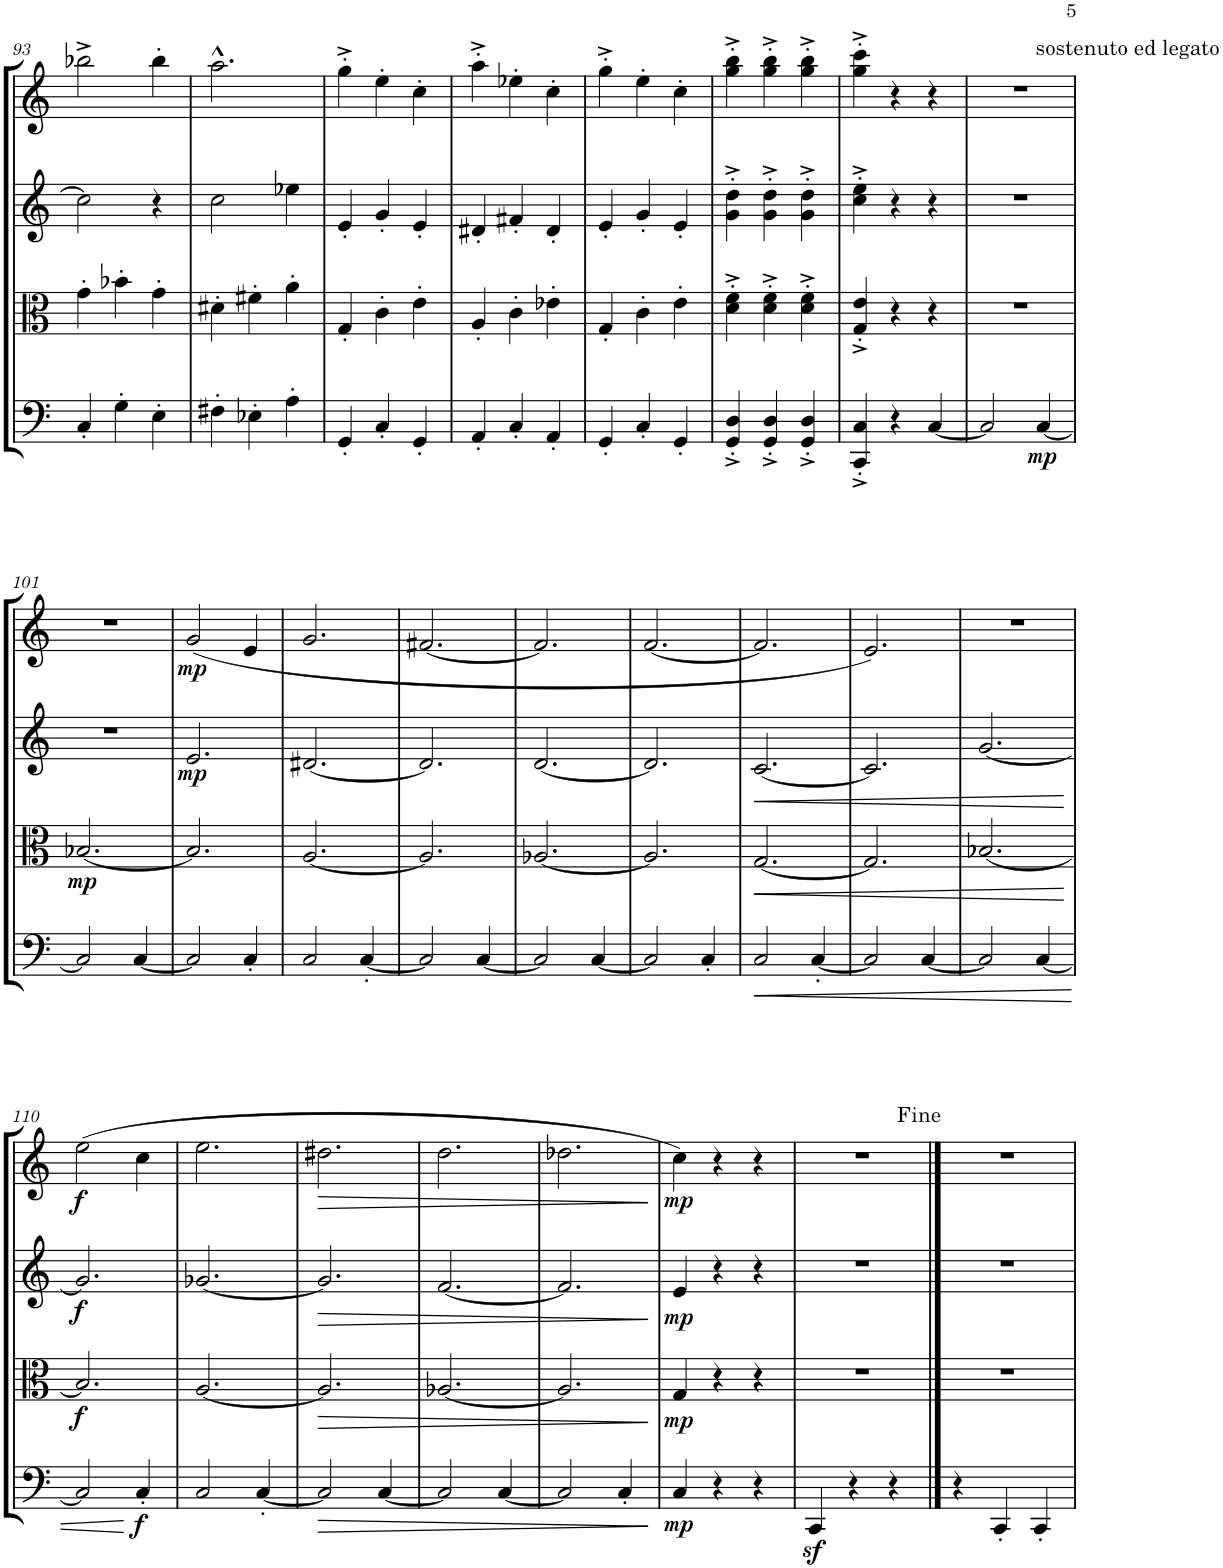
**kern	**dynam	**kern	**dynam	**kern	**dynam	**kern	**dynam
*part4	*part4	*part3	*part3	*part2	*part2	*part1	*part1
*staff4	*staff4	*staff3	*staff3	*staff2	*staff2	*staff1	*staff1
*I"Violoncello	*	*I"Viola	*	*I"Violin II	*	*I"Violin I	*
*I'Vc	*	*I'Vla	*	*I'Vln	*	*I'Vln	*
!!LO:PB:g=z
*clefF4	*	*clefC3	*	*clefG2	*	*clefG2	*
*k[]	*	*k[]	*	*k[]	*	*k[]	*
*M3/4	*	*M3/4	*	*M3/4	*	*M3/4	*
=93	=93	=93	=93	=93	=93	=93	=93
4C'/	.	4g'\	.	2cc\]	.	2bb-X^\	.
4G'\	.	4b-X'\	.	.	.	.	.
4E'\	.	4g'\	.	4r	.	4bb-'\	.
=94	=94	=94	=94	=94	=94	=94	=94
4F#X'\	.	4d#X'\	.	2cc\	.	2.aa^^\	.
4E-X'\	.	4f#X'\	.	.	.	.	.
4A'\	.	4a'\	.	4ee-X\	.	.	.
=95	=95	=95	=95	=95	=95	=95	=95
4GG'/	.	4G'/	.	4e'/	.	4gg'^\	.
4C'/	.	4c'\	.	4g'/	.	4ee'\	.
4GG'/	.	4e'\	.	4e'/	.	4cc'\	.
=96	=96	=96	=96	=96	=96	=96	=96
4AA'/	.	4A'/	.	4d#X'/	.	4aa'^\	.
4C'/	.	4c'\	.	4f#X'/	.	4ee-X'\	.
4AA'/	.	4e-X'\	.	4d#'/	.	4cc'\	.
=97	=97	=97	=97	=97	=97	=97	=97
4GG'/	.	4G'/	.	4e'/	.	4gg'^\	.
4C'/	.	4c'\	.	4g'/	.	4ee'\	.
4GG'/	.	4e'\	.	4e'/	.	4cc'\	.
=98	=98	=98	=98	=98	=98	=98	=98
4GG/'^ 4D/'^	.	4d\'^ 4f\'^	.	4g\'^ 4dd\'^	.	4gg\'^ 4bb\'^	.
4GG/'^ 4D/'^	.	4d\'^ 4f\'^	.	4g\'^ 4dd\'^	.	4gg\'^ 4bb\'^	.
4GG/'^ 4D/'^	.	4d\'^ 4f\'^	.	4g\'^ 4dd\'^	.	4gg\'^ 4bb\'^	.
=99	=99	=99	=99	=99	=99	=99	=99
4CC/'^ 4C/'^	.	4G/'^ 4e/'^	.	4cc\'^ 4ee\'^	.	4gg\'^ 4ccc\'^	.
4r	.	4r	.	4r	.	4r	.
[4C/	.	4r	.	4r	.	4r	.
=100	=100	=100	=100	=100	=100	=100	=100
*	*	*	*	*	*	*^	*
2C/]	.	2.r	.	2.r	.	2.r	2ryy	.
!	!	!	!	!	!	!	!LO:TX:a:t=sostenuto ed legato	!
!	!LO:DY:b	!	!	!	!	!	!	!
[4C/	mp	.	.	.	.	.	4ryy	.
!!LO:LB:g=z
=101	=101	=101	=101	=101	=101	=101	=101	=101
!	!	!	!LO:DY:b	!	!	!	!	!
*	*	*	*	*	*	*v	*v	*
2C/]	.	[2.B-X/	mp	2.r	.	2.r	.
[4C/	.	.	.	.	.	.	.
=102	=102	=102	=102	=102	=102	=102	=102
!	!	!	!	!	!LO:DY:b	!	!LO:DY:b
2C/]	.	2.B-/]	.	2.e/	mp	(2g/	mp
4C'/	.	.	.	.	.	4e/	.
=103	=103	=103	=103	=103	=103	=103	=103
2C/	.	[2.A/	.	[2.d#X/	.	2.g/	.
[4C'/	.	.	.	.	.	.	.
=104	=104	=104	=104	=104	=104	=104	=104
2C/]	.	2.A/]	.	2.d#/]	.	[2.f#X/	.
[4C/	.	.	.	.	.	.	.
=105	=105	=105	=105	=105	=105	=105	=105
2C/]	.	[2.A-X/	.	[2.d/	.	2.f#/]	.
[4C/	.	.	.	.	.	.	.
=106	=106	=106	=106	=106	=106	=106	=106
2C/]	.	2.A-/]	.	2.d/]	.	[2.f/	.
4C'/	.	.	.	.	.	.	.
=107	=107	=107	=107	=107	=107	=107	=107
!	!LO:HP:b	!	!LO:HP:b	!	!LO:HP:b	!	!
2C/	<	[2.G/	<	[2.c/	<	2.f/]	.
[4C'/	.	.	.	.	.	.	.
=108	=108	=108	=108	=108	=108	=108	=108
2C/]	.	2.G/]	.	2.c/]	.	2.e/)	.
[4C/	.	.	.	.	.	.	.
=109	=109	=109	=109	=109	=109	=109	=109
2C/]	.	[2.B-X/	.	[2.g/	.	2.r	.
[4C/	.	.	.	.	.	.	.
.	.	.	[	.	[	.	.
!!LO:LB:g=z
=110	=110	=110	=110	=110	=110	=110	=110
!	!	!	!LO:DY:b	!	!LO:DY:b	!	!LO:DY:b
2C/]	.	2.B-/]	f	2.g/]	f	(2ee\	f
!	!LO:DY:n=1:b	!	!	!	!	!	!
4C'/	[ f	.	.	.	.	4cc\	.
=111	=111	=111	=111	=111	=111	=111	=111
2C/	.	[2.A/	.	[2.g-X/	.	2.ee\	.
[4C'/	.	.	.	.	.	.	.
=112	=112	=112	=112	=112	=112	=112	=112
!	!LO:HP:b	!	!LO:HP:b	!	!LO:HP:b	!	!LO:HP:b
2C/]	>	2.A/]	>	2.g-/]	>	2.dd#X\	>
[4C/	.	.	.	.	.	.	.
=113	=113	=113	=113	=113	=113	=113	=113
2C/]	.	[2.A-X/	.	[2.f/	.	2.dd\	.
[4C/	.	.	.	.	.	.	.
=114	=114	=114	=114	=114	=114	=114	=114
2C/]	.	2.A-/]	.	2.f/]	.	2.dd-X\	.
4C'/	.	.	.	.	.	.	.
.	]	.	]	.	]	.	]
=115	=115	=115	=115	=115	=115	=115	=115
!	!LO:DY:b	!	!LO:DY:b	!	!LO:DY:b	!	!LO:DY:b
4C/	mp	4G/	mp	4e/	mp	4cc\)	mp
4r	.	4r	.	4r	.	4r	.
4r	.	4r	.	4r	.	4r	.
=116	=116	=116	=116	=116	=116	=116	=116
4CCz</	.	2.r	.	2.r	.	2.r	.
4r	.	.	.	.	.	.	.
4r	.	.	.	.	.	.	.
==117	==117	==117	==117	==117	==117	==117	==117
4r	.	2.r	.	2.r	.	2.r	.
4CC'/	.	.	.	.	.	.	.
4CC'/	.	.	.	.	.	.	.
=	=	=	=	=	=	=	=
*-	*-	*-	*-	*-	*-	*-	*-
